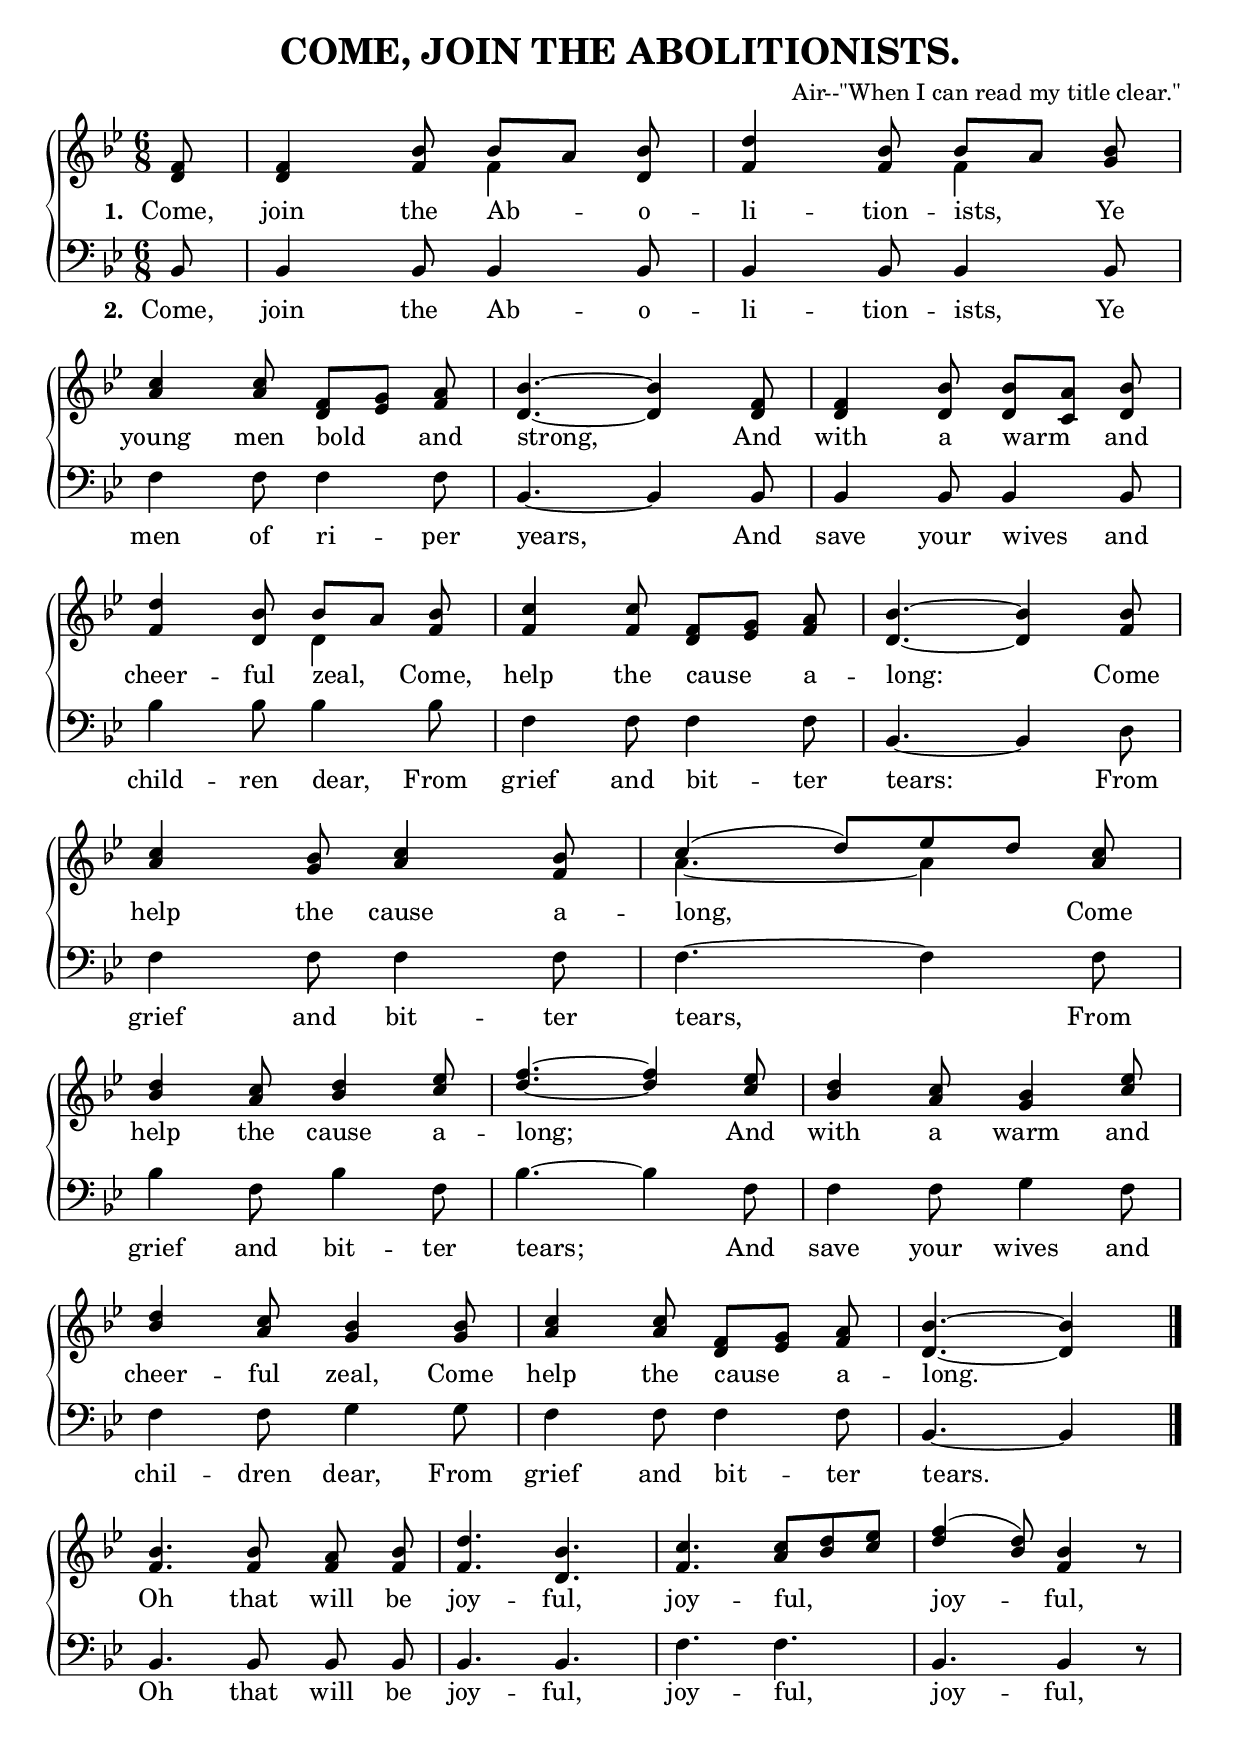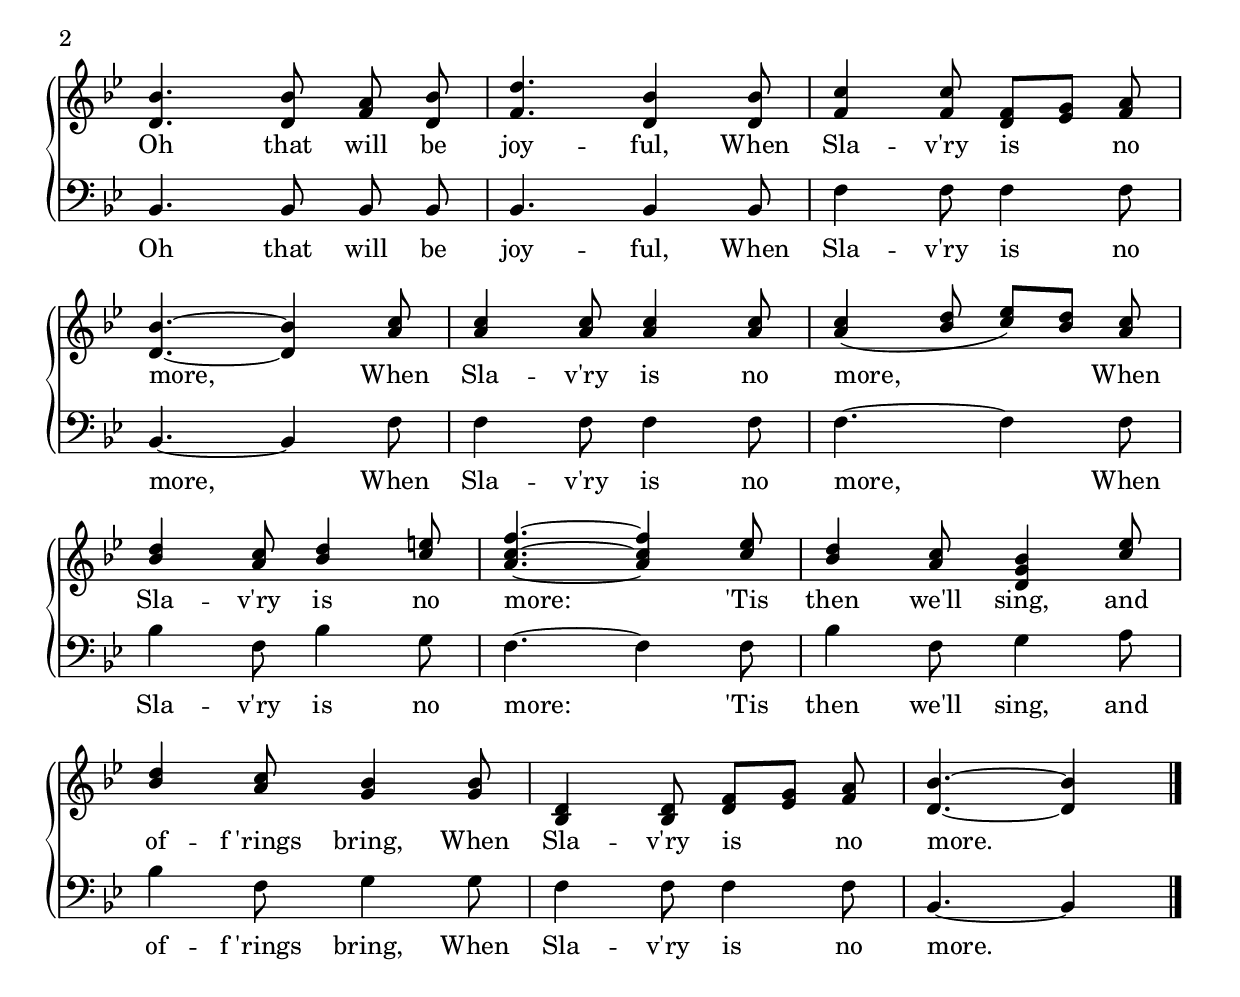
\version "2.10"
\include "english.ly"

\header {
  title = "COME, JOIN THE ABOLITIONISTS."
  composer = "Air--\"When I can read my title clear.\""
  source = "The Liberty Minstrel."
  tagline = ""
}

verseOne = \lyricmode {
  \set stanza = "1. "  Come, join the Ab -- o -- li -- tion -- ists, Ye
  young men bold and strong, And with a warm and
  cheer -- ful zeal, Come, help the cause a -- long: Come
  help the cause a -- long, Come
  help the cause a -- long; And with a warm and
  cheer -- ful zeal, Come help the cause a -- long.
  Oh that will be  joy -- ful,  joy -- ful,  joy -- ful,
  Oh that will be  joy -- ful, When Sla -- v'ry is no
  more, When Sla -- v'ry is no more, When 
  Sla -- v'ry is no more: 'Tis then we'll sing, and
  of -- "f 'rings" bring, When Sla -- v'ry is no more.
}

verseTwo = \lyricmode {
  \set stanza = "2. " Come, 
  join the Ab -- o -- li -- tion -- ists, Ye 
  men of ri -- per years, And save your wives and 
  child -- ren dear, From grief and bit -- ter tears: From 
  grief and bit -- ter tears, From 
  grief and bit -- ter tears; And save your wives and 
  chil -- dren dear, From grief and bit -- ter tears. 
  Oh that will be joy -- ful, joy -- ful, joy -- ful, 
  Oh that will be joy -- ful, When Sla -- v'ry is no 
  more, When Sla -- v'ry is no more, When 
  Sla -- v'ry is no more: 'Tis then we'll sing, and 
  of -- "f 'rings" bring, When Sla -- v'ry is no more. 
}

treble =  \relative c' {
  \clef treble
  \time 6/8
  \key bf \major
  \autoBeamOff
  \stemUp  

  \partial 8 <d f>8 |
      <d f>4 <f bf>8 { bf8[ a] } <d, bf'>8 |
      <f d'>4 <f bf>8 { bf8[ a] } <g bf>8 |

  \break
  <a c>4 <a c>8 <d, f>[ <ef g>] <f a> |
      <d bf'>4. ~ <d bf'>4 <d f>8 |
      <d f>4 <d bf'>8 <d bf'>[ <c a'>] <d bf'> |

  \break
  <f d'>4 <d bf'>8 bf'8[ a] <f bf>8 |
      <f c'>4 <f c'>8 <d f>[ <ef g>] <f a> |
      <d bf'>4. ~ <d bf'>4 <f bf>8 |

  \break
  <a c>4 <g bf>8 <a c>4 <f bf>8 |
      \slurUp c'4( d8)[ ef8 d] <a c>8 |
  
  \break
  <bf d>4 <a c>8 <bf d>4 <c ef>8 |
      <d f>4. ~ <d f>4 <c ef>8 |
      <bf d>4 <a c>8 <g bf>4 <c ef>8 |

  \break
  <bf d>4 <a c>8 <g bf>4 <g bf>8 |
      <a c>4 <a c>8 <d, f>8[ <ef g>8] <f a>8 |
      \set Score.measurePosition = #(ly:make-moment 1 8) <d bf'>4. ~ <d bf'>4 \bar "|."

  \break
  <f bf>4. <f bf>8 <f a> <f bf> |
      <f d'>4. <d bf'> |
      <f c'>4. <a c>8[ <bf d>8 <c ef>] |
      <d f>4( <bf d>8) <f bf>4 r8 |

  \break
  <d bf'>4. <d bf'>8 <f a> <d bf'> |
      <f d'>4. <d bf'>4 <d bf'>8 |
      <f c'>4 <f c'>8 <d f>8[ <ef g>8] <f a> |
  
  \break
  <d bf'>4. ~ <d bf'>4 <a' c>8 |
      <a c>4 <a c>8 <a c>4 <a c>8 |
      \slurDown <a c>4( <bf d>8 <c ef>8)[ <bf d>8] <a c>8 |

  \break
  <bf d>4 <a c>8 <bf d>4 <c e>8 |
      <a c f>4. ~ <a c f>4 <c ef>8 |
      <bf d>4 <a c>8 <d, g bf>4 <c' ef>8 |

  \break
  <bf d>4 <a c>8 <g bf>4 <g bf>8 |
      <d bf>4 <d bf>8 <d f>8[ <ef g>8] <f a>8 |
      <d bf'>4. ~ <d bf'>4 \bar "|."
}

alto =  \relative c' {
  \clef treble
  \time 6/8
  \key bf \major
  \autoBeamOff
  \stemDown  
 
  \partial 8 s8 | s4. f4 s8 | s4. f4 s8 |
  
  \break
  s2. | s2. | s2. |
  
  \break
  s4. d4 s8 | s2. | s2. |
  
  \break
  s2. | \tieDown a'4. ~ a4 s8 | 
  
  \break
  s2. | s2. | s2. |

  \break
  s2. | s2. \bar "|" s4. s4  \bar "|."

  \break
  s2. | s2. | s2. | s2. |
  
  \break
  s2. | s2. | s2. |
  
  \break
  s2. | s2. | s2. |

  \break
  s2. | s2. | s2. |
  
  \break
  s2. | s2. | s4. s4 \bar "|."
}


bass =  \relative c {
 \clef bass
  \time 6/8
  \key bf \major
  \autoBeamOff

  \partial 8 bf8 |
  bf4 bf8 bf4 bf8 |
  bf4 bf8 bf4 bf8 |

  \break
  f'4 f8 f4 f8 |
  bf,4. ~ bf4 bf8 |
  bf4 bf8 bf4 bf8 |

  \break
  bf'4 bf8 bf4 bf8 |
  f4 f8 f4 f8 |
  bf,4. ~ bf4 d8 |

  \break
  f4 f8 f4 f8 |
  f4. ~ f4 f8 |
  
  \break
  bf4 f8 bf4 f8 |
  bf4. ~ bf4 f8 |
  f4 f8 g4 f8 |

  \break
  f4 f8 g4 g8 |
  f4 f8 f4 f8
  \set Score.measurePosition = #(ly:make-moment 1 8) bf,4. ~ bf4 \bar "|."

  \break
  bf4. bf8 bf bf |
  bf4. bf |
  f' f |
  bf, bf4 r8 |

  \break
  bf4. bf8 bf bf |
  bf4. bf4 bf8 |
  f'4 f8 f4 f8 |
  
    \break
  bf,4. ~ bf4 f'8 |
  f4 f8 f4 f8 |
  f4. ~ f4 f8 |

  \break
  bf4 f8 bf4 g8 |
  f4. ~ f4 f8 |
  bf4 f8 g4 a8 |

  \break
  bf4 f8 g4 g8 |
  f4 f8 f4 f8
  \partial 8*5 bf,4. ~ bf4
} 

\score { 
  \new ChoirStaff \with{systemStartDelimiter = #'SystemStartBrace }	
   <<
     \new Staff = "upper"  
         <<
     \new Voice = "treble" { \treble }
     \new Voice = "alto" { \alto }
         >>
     \new Lyrics \lyricsto "treble" { \verseOne }
     \new Staff = "lower"  \new Voice = "bass" { \bass }
     \new Lyrics \lyricsto "treble" { \verseTwo }
   >>
   
   
\layout {
	indent=0
	\context { \Staff \override Rest #'style = #'classical }
	\context { \Score \remove "Bar_number_engraver" }
	\context { \Lyrics \override LyricSpace #'minimum-distance = #3 }
	  }
	  
\midi { \context { \Score tempoWholesPerMinute = #(ly:make-moment 120 4 ) }}    
   }

%%Transcriber's Note:

%%Last system, treble staff, second bar: top note of first two chords corrected to B-flat.
